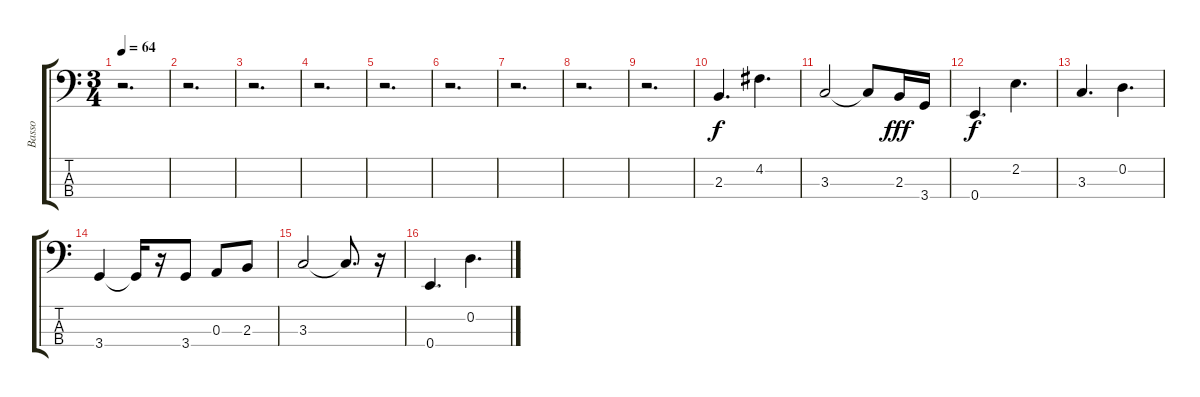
\track ("Basso" "Basso") {instrument fretlessbass}
\staff {score tabs}
\tuning (G2 D2 A1 E1) {hide}
\ts (3 4)
\tempo 64
\clef f4
\ks c
r.2{d dy f} |
r.2{d} |
r.2{d} |
r.2{d} |
r.2{d} |
r.2{d} |
r.2{d} |
r.2{d} |
r.2{d} |
2.3.4{d} 4.2.4{d} |
3.3.2 3.3{t}.8 2.3.16{dy fff} 3.4.16 |
0.4.4{d dy f} 2.2.4{d} |
3.3.4{d} 0.2.4{d} |
3.4.4 3.4{t}.16 r.16 3.4.8 0.3.8 2.3.8 |
3.3.2 3.3{t}.8{d} r.16 |
0.4.4{d} 0.2.4{d}
